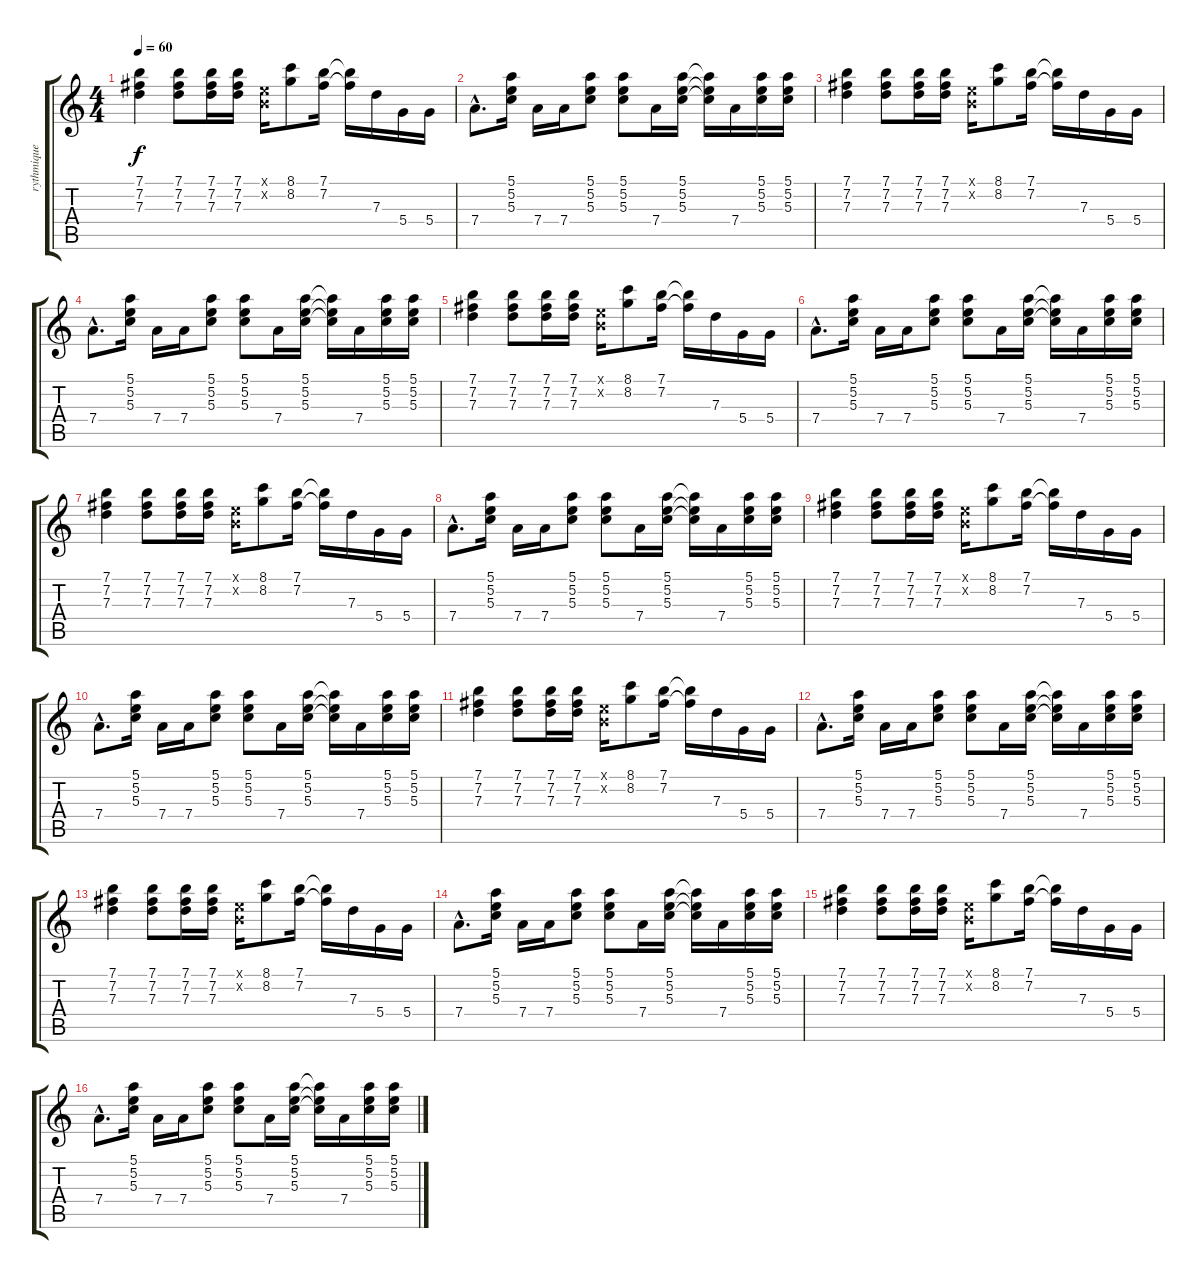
\track ("rythmique" "rythmique") {instrument overdrivenguitar}
\staff {score tabs}
\tuning (E4 B3 G3 D3 A2 E2) {hide}
\ts (4 4)
\tempo 60
\clef g2
\ks c
(7.1 7.2 7.3).4{dy f} (7.1 7.2 7.3).8 (7.1 7.2 7.3).16 (7.1 7.2 7.3).16 (0.1{x} 0.2{x}).16 (8.1 8.2).8 (7.1 7.2).16 (7.1{t} 7.2{t}).16 7.3.16 5.4.16 5.4.16 |
7.4{hac}.8{d} (5.1 5.2 5.3).16 7.4.16 7.4.16 (5.1 5.2 5.3).8 (5.1 5.2 5.3).8 7.4.16 (5.1 5.2 5.3).16 (5.1{t} 5.2{t} 5.3{t}).16 7.4.16 (5.1 5.2 5.3).16 (5.1 5.2 5.3).16 |
(7.1 7.2 7.3).4 (7.1 7.2 7.3).8 (7.1 7.2 7.3).16 (7.1 7.2 7.3).16 (0.1{x} 0.2{x}).16 (8.1 8.2).8 (7.1 7.2).16 (7.1{t} 7.2{t}).16 7.3.16 5.4.16 5.4.16 |
7.4{hac}.8{d} (5.1 5.2 5.3).16 7.4.16 7.4.16 (5.1 5.2 5.3).8 (5.1 5.2 5.3).8 7.4.16 (5.1 5.2 5.3).16 (5.1{t} 5.2{t} 5.3{t}).16 7.4.16 (5.1 5.2 5.3).16 (5.1 5.2 5.3).16 |
(7.1 7.2 7.3).4 (7.1 7.2 7.3).8 (7.1 7.2 7.3).16 (7.1 7.2 7.3).16 (0.1{x} 0.2{x}).16 (8.1 8.2).8 (7.1 7.2).16 (7.1{t} 7.2{t}).16 7.3.16 5.4.16 5.4.16 |
7.4{hac}.8{d} (5.1 5.2 5.3).16 7.4.16 7.4.16 (5.1 5.2 5.3).8 (5.1 5.2 5.3).8 7.4.16 (5.1 5.2 5.3).16 (5.1{t} 5.2{t} 5.3{t}).16 7.4.16 (5.1 5.2 5.3).16 (5.1 5.2 5.3).16 |
(7.1 7.2 7.3).4 (7.1 7.2 7.3).8 (7.1 7.2 7.3).16 (7.1 7.2 7.3).16 (0.1{x} 0.2{x}).16 (8.1 8.2).8 (7.1 7.2).16 (7.1{t} 7.2{t}).16 7.3.16 5.4.16 5.4.16 |
7.4{hac}.8{d} (5.1 5.2 5.3).16 7.4.16 7.4.16 (5.1 5.2 5.3).8 (5.1 5.2 5.3).8 7.4.16 (5.1 5.2 5.3).16 (5.1{t} 5.2{t} 5.3{t}).16 7.4.16 (5.1 5.2 5.3).16 (5.1 5.2 5.3).16 |
(7.1 7.2 7.3).4 (7.1 7.2 7.3).8 (7.1 7.2 7.3).16 (7.1 7.2 7.3).16 (0.1{x} 0.2{x}).16 (8.1 8.2).8 (7.1 7.2).16 (7.1{t} 7.2{t}).16 7.3.16 5.4.16 5.4.16 |
7.4{hac}.8{d} (5.1 5.2 5.3).16 7.4.16 7.4.16 (5.1 5.2 5.3).8 (5.1 5.2 5.3).8 7.4.16 (5.1 5.2 5.3).16 (5.1{t} 5.2{t} 5.3{t}).16 7.4.16 (5.1 5.2 5.3).16 (5.1 5.2 5.3).16 |
(7.1 7.2 7.3).4 (7.1 7.2 7.3).8 (7.1 7.2 7.3).16 (7.1 7.2 7.3).16 (0.1{x} 0.2{x}).16 (8.1 8.2).8 (7.1 7.2).16 (7.1{t} 7.2{t}).16 7.3.16 5.4.16 5.4.16 |
7.4{hac}.8{d} (5.1 5.2 5.3).16 7.4.16 7.4.16 (5.1 5.2 5.3).8 (5.1 5.2 5.3).8 7.4.16 (5.1 5.2 5.3).16 (5.1{t} 5.2{t} 5.3{t}).16 7.4.16 (5.1 5.2 5.3).16 (5.1 5.2 5.3).16 |
(7.1 7.2 7.3).4 (7.1 7.2 7.3).8 (7.1 7.2 7.3).16 (7.1 7.2 7.3).16 (0.1{x} 0.2{x}).16 (8.1 8.2).8 (7.1 7.2).16 (7.1{t} 7.2{t}).16 7.3.16 5.4.16 5.4.16 |
7.4{hac}.8{d} (5.1 5.2 5.3).16 7.4.16 7.4.16 (5.1 5.2 5.3).8 (5.1 5.2 5.3).8 7.4.16 (5.1 5.2 5.3).16 (5.1{t} 5.2{t} 5.3{t}).16 7.4.16 (5.1 5.2 5.3).16 (5.1 5.2 5.3).16 |
(7.1 7.2 7.3).4{volume 4} (7.1 7.2 7.3).8 (7.1 7.2 7.3).16 (7.1 7.2 7.3).16 (0.1{x} 0.2{x}).16 (8.1 8.2).8 (7.1 7.2).16 (7.1{t} 7.2{t}).16 7.3.16 5.4.16 5.4.16 |
7.4{hac}.8{d} (5.1 5.2 5.3).16 7.4.16 7.4.16 (5.1 5.2 5.3).8 (5.1 5.2 5.3).8 7.4.16 (5.1 5.2 5.3).16 (5.1{t} 5.2{t} 5.3{t}).16 7.4.16 (5.1 5.2 5.3).16 (5.1 5.2 5.3).16
